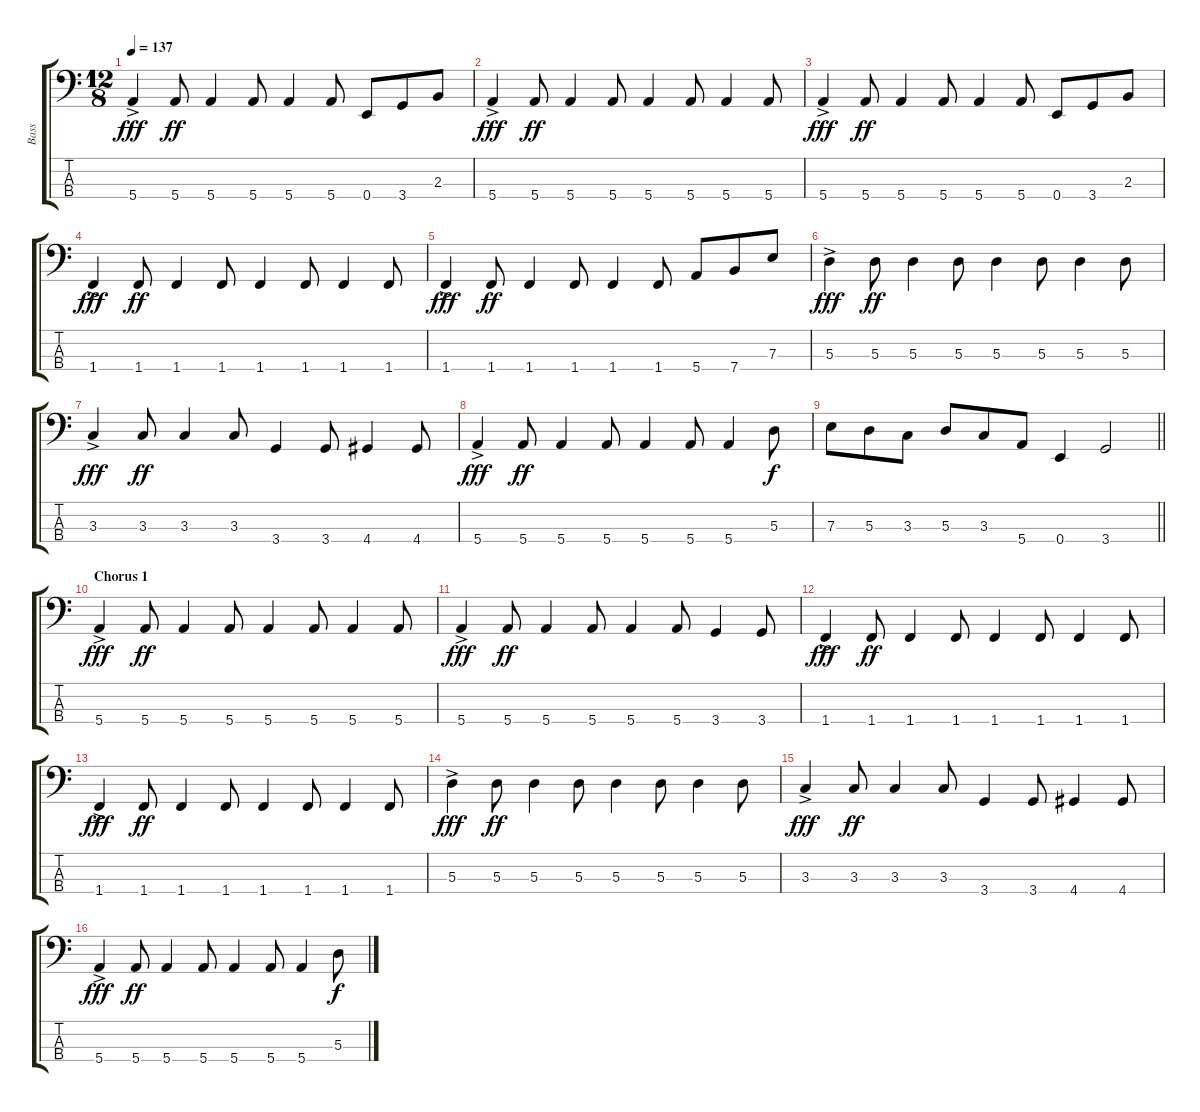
\track ("Bass" "Bass") {instrument electricbasspick bank 255}
\staff {score tabs}
\tuning (G2 D2 A1 E1) {hide}
\ts (12 8)
\tempo 137
\clef f4
\ks c
5.4{ac}.4{dy fff} 5.4.8{dy ff} 5.4.4 5.4.8 5.4.4 5.4.8 0.4.8 3.4.8 2.3.8 |
5.4{ac}.4{dy fff} 5.4.8{dy ff} 5.4.4 5.4.8 5.4.4 5.4.8 5.4.4 5.4.8 |
5.4{ac}.4{dy fff} 5.4.8{dy ff} 5.4.4 5.4.8 5.4.4 5.4.8 0.4.8 3.4.8 2.3.8 |
1.4{ac}.4{dy fff} 1.4.8{dy ff} 1.4.4 1.4.8 1.4.4 1.4.8 1.4.4 1.4.8 |
1.4{ac}.4{dy fff} 1.4.8{dy ff} 1.4.4 1.4.8 1.4.4 1.4.8 5.4.8 7.4.8 7.3.8 |
5.3{ac}.4{dy fff} 5.3.8{dy ff} 5.3.4 5.3.8 5.3.4 5.3.8 5.3.4 5.3.8 |
3.3{ac}.4{dy fff} 3.3.8{dy ff} 3.3.4 3.3.8 3.4.4 3.4.8 4.4.4 4.4.8 |
5.4{ac}.4{dy fff} 5.4.8{dy ff} 5.4.4 5.4.8 5.4.4 5.4.8 5.4.4 5.3.8{dy f} |
\barLineRight lightlight
7.3.8 5.3.8{beam merge} 3.3.8 5.3.8 3.3.8{beam merge} 5.4.8 0.4.4 3.4.2 |
\section ("" "Chorus 1")
5.4{ac}.4{dy fff} 5.4.8{dy ff} 5.4.4 5.4.8 5.4.4 5.4.8 5.4.4 5.4.8 |
5.4{ac}.4{dy fff} 5.4.8{dy ff} 5.4.4 5.4.8 5.4.4 5.4.8 3.4.4 3.4.8 |
1.4{ac}.4{dy fff} 1.4.8{dy ff} 1.4.4 1.4.8 1.4.4 1.4.8 1.4.4 1.4.8 |
1.4{ac}.4{dy fff} 1.4.8{dy ff} 1.4.4 1.4.8 1.4.4 1.4.8 1.4.4 1.4.8 |
5.3{ac}.4{dy fff} 5.3.8{dy ff} 5.3.4 5.3.8 5.3.4 5.3.8 5.3.4 5.3.8 |
3.3{ac}.4{dy fff} 3.3.8{dy ff} 3.3.4 3.3.8 3.4.4 3.4.8 4.4.4 4.4.8 |
5.4{ac}.4{dy fff} 5.4.8{dy ff} 5.4.4 5.4.8 5.4.4 5.4.8 5.4.4 5.3.8{dy f}
